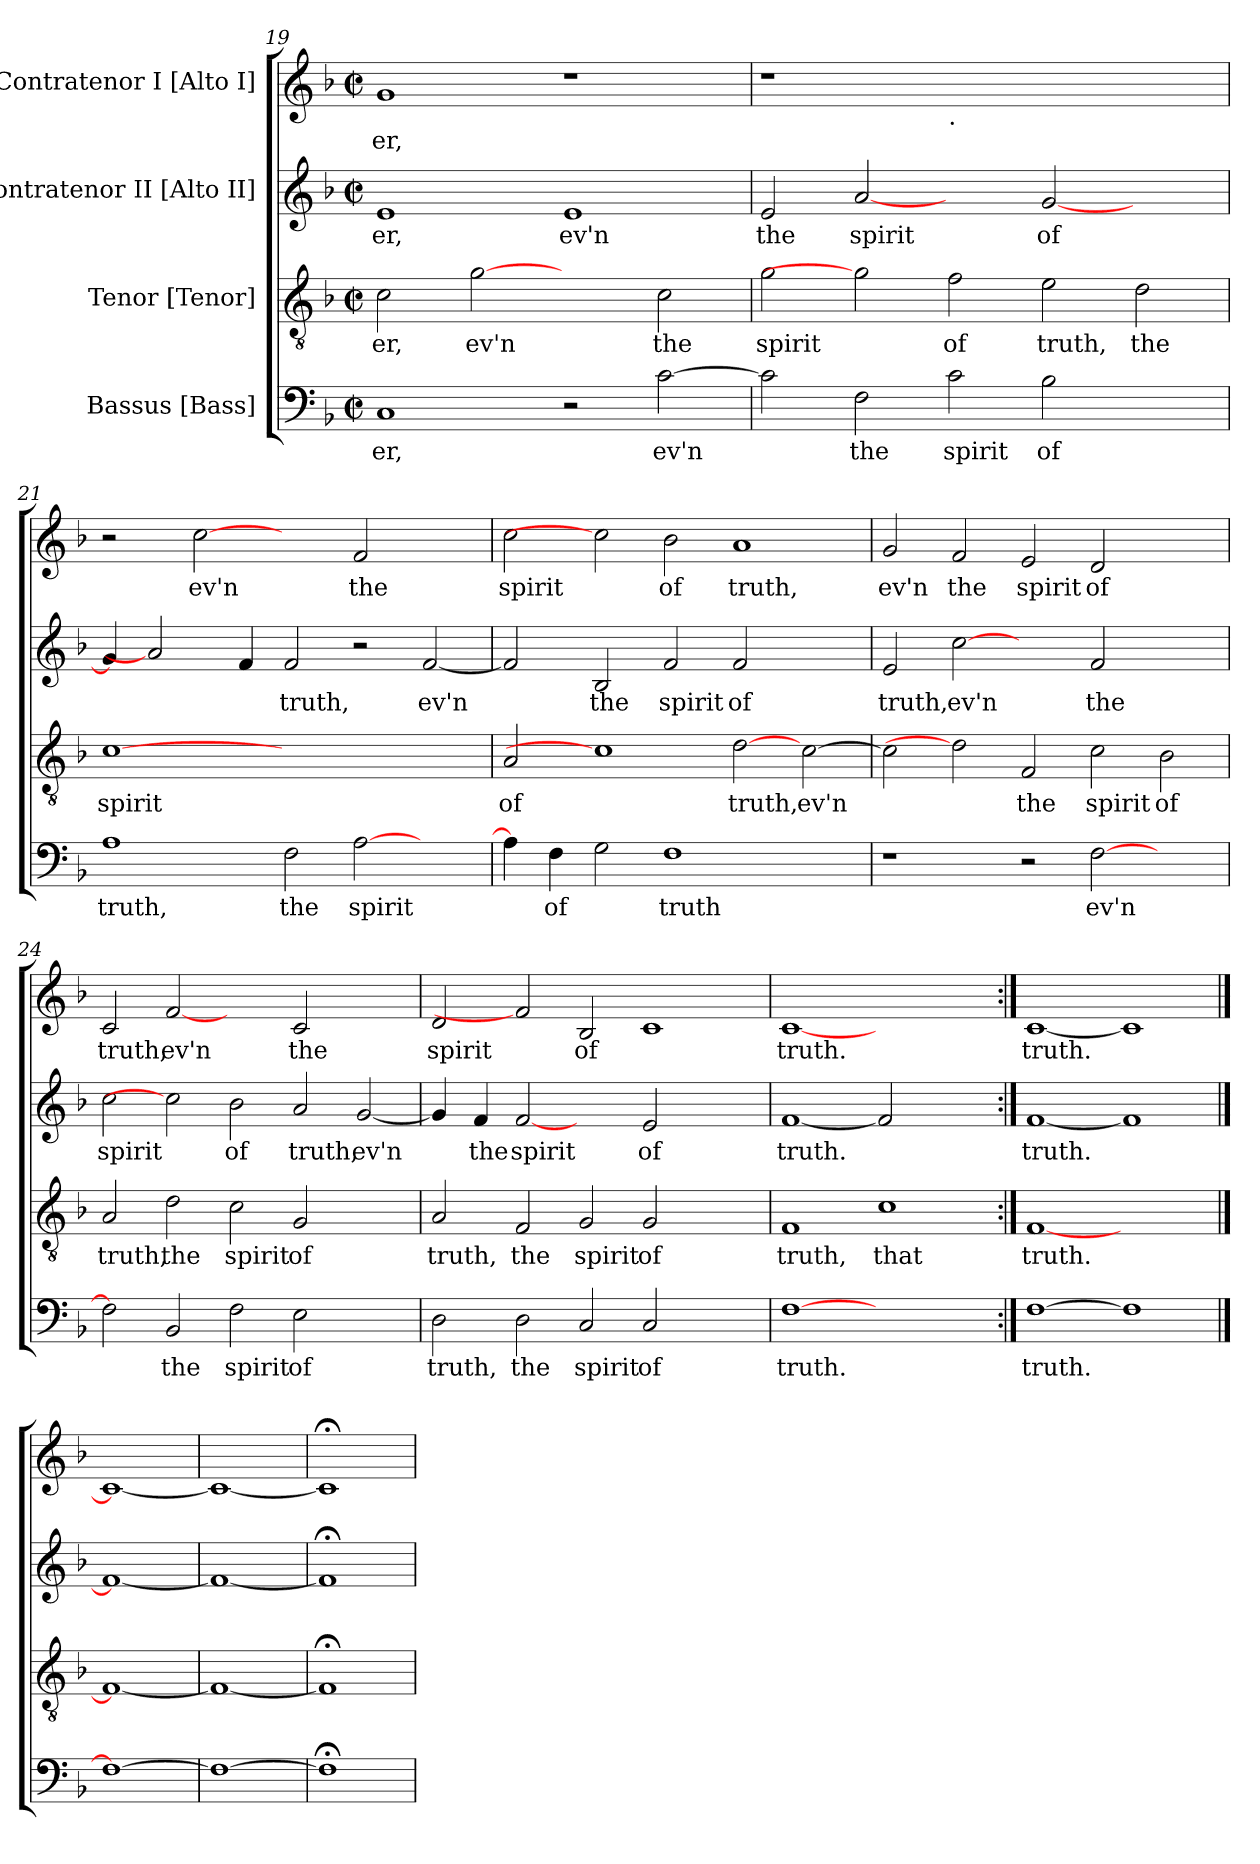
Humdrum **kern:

**kern	**text	**kern	**text	**kern	**text	**kern	**text
*part4	*part4	*part3	*part3	*part2	*part2	*part1	*part1
*staff4	*staff4	*staff3	*staff3	*staff2	*staff2	*staff1	*staff1
*I"Bassus [Bass]	*	*I"Tenor [Tenor]	*	*I"Contratenor II [Alto II]	*	*I"Contratenor I [Alto I]	*
*clefF4	*	*clefGv2	*	*clefG2	*	*clefG2	*
*k[b-]	*	*k[b-]	*	*k[b-]	*	*k[b-]	*
*F:	*	*F:	*	*F:	*	*F:	*
*M2/2	*	*M2/2	*	*M2/2	*	*M2/2	*
*met(c|)	*	*met(c|)	*	*met(c|)	*	*met(c|)	*
=19	=19	=19	=19	=19	=19	=19	=19
!	!LO:LY:b	!	!LO:LY:b	!	!LO:LY:b	!	!LO:LY:b
1C	-er,	2c\	-er,	1e	-er,	1g	-er,
!	!	!	!LO:LY:b	!	!	!	!
.	.	[2g	ev'n	.	.	.	.
!	!	!	!	!	!LO:LY:b	!	!
2r	.	2ryy	.	1e	ev'n	1r	.
!	!LO:LY:b	!	!LO:LY:b	!	!	!	!
[>2c\	ev'n	2c\	the	.	.	.	.
=20	=20	=20	=20	=20	=20	=20	=20
!	!	!	!LO:LY:b	!	!LO:LY:b	!	!
2c\]	.	2g\	spirit	2e/	the	1r	.
!	!LO:LY:b	!	!	!	!LO:LY:b	!	!
2F\	the	2g]	.	[2a	spirit	.	.
!	!	!	!	!	!	!LO:TX:b:t=.	!
!	!LO:LY:b	!	!LO:LY:b	!	!	!	!
2c\	spirit	2f\	of	2ryy	.	1.ryy	.
!	!LO:LY:b	!	!LO:LY:b	!	!LO:LY:b	!	!
2B-\	of	2e\	truth,	[<2g/	of	.	.
!	!	!	!LO:LY:b	!	!	!	!
2ryy	.	2d\	the	2ryy	.	.	.
=21	=21	=21	=21	=21	=21	=21	=21
!	!LO:LY:b	!	!LO:LY:b	!	!	!	!
1A	truth,	[1c	spirit	4g/]	.	2r	.
.	.	.	.	2a]	.	.	.
!	!	!	!	!	!	!	!LO:LY:b
.	.	.	.	.	.	[2cc	ev'n
.	.	.	.	4f/	.	.	.
!	!LO:LY:b	!	!	!	!LO:LY:b	!	!
2F\	the	1.ryy	.	2f/	truth,	2ryy	.
!	!LO:LY:b	!	!	!	!	!	!LO:LY:b
[<2A\	spirit	.	.	2r	.	2f/	the
!	!	!	!	!	!LO:LY:b	!	!
2ryy	.	.	.	[<2f/	ev'n	2ryy	.
!!LO:LB:g=z
=22	=22	=22	=22	=22	=22	=22	=22
!	!	!	!LO:LY:b	!	!	!	!LO:LY:b
4A\]	.	2A/	of	2f/]	.	2cc\	spirit
!	!LO:LY:b	!	!	!	!	!	!
4F\	of	.	.	.	.	.	.
!	!	!	!	!	!LO:LY:b	!	!
2G\	.	1c]	.	2B-/	the	2cc]	.
!	!LO:LY:b	!	!	!	!LO:LY:b	!	!LO:LY:b
1F	truth	.	.	2f/	spirit	2b-\	of
!	!	!	!LO:LY:b	!	!LO:LY:b	!	!LO:LY:b
.	.	[2d	truth,	2f/	of	1a	truth,
!	!	!	!LO:LY:b	!	!	!	!
2ryy	.	[>2c\	ev'n	2ryy	.	.	.
=23	=23	=23	=23	=23	=23	=23	=23
!	!	!	!	!	!LO:LY:b	!	!LO:LY:b
1r	.	2c\]	.	2e/	truth,	2g/	ev'n
!	!	!	!	!	!LO:LY:b	!	!LO:LY:b
.	.	2d]	.	[2cc	ev'n	2f/	the
!	!	!	!LO:LY:b	!	!	!	!LO:LY:b
2r	.	2F/	the	2ryy	.	2e/	spirit
!	!LO:LY:b	!	!LO:LY:b	!	!LO:LY:b	!	!LO:LY:b
[>2F\	ev'n	2c\	spirit	2f/	the	2d/	of
!	!	!	!LO:LY:b	!	!	!	!
2ryy	.	2B-\	of	2ryy	.	2ryy	.
=24	=24	=24	=24	=24	=24	=24	=24
!	!	!	!LO:LY:b	!	!LO:LY:b	!	!LO:LY:b
2F\]	.	2A/	truth,	2cc\	spirit	2c/	truth,
!	!LO:LY:b	!	!LO:LY:b	!	!	!	!LO:LY:b
2BB-/	the	2d\	the	2cc]	.	[2f	ev'n
!	!LO:LY:b	!	!LO:LY:b	!	!LO:LY:b	!	!
2F\	spirit	2c\	spirit	2b-\	of	2ryy	.
!	!LO:LY:b	!	!LO:LY:b	!	!LO:LY:b	!	!LO:LY:b
2E\	of	2G/	of	2a/	truth,	2c/	the
!	!	!	!	!	!LO:LY:b	!	!
2ryy	.	2ryy	.	[<2g/	ev'n	2ryy	.
!!LO:PB:g=z
=25	=25	=25	=25	=25	=25	=25	=25
!	!LO:LY:b	!	!LO:LY:b	!	!	!	!LO:LY:b
2D\	truth,	2A/	truth,	4g/]	.	2d/	spirit
!	!	!	!	!	!LO:LY:b	!	!
.	.	.	.	4f/	the	.	.
!	!LO:LY:b	!	!LO:LY:b	!	!LO:LY:b	!	!
2D\	the	2F/	the	[2f	spirit	2f]	.
!	!LO:LY:b	!	!LO:LY:b	!	!	!	!LO:LY:b
2C/	spirit	2G/	spirit	2ryy	.	2B-/	of
!	!LO:LY:b	!	!LO:LY:b	!	!LO:LY:b	!	!
2C/	of	2G/	of	2e/	of	1c	.
2ryy	.	2ryy	.	2ryy	.	.	.
=26	=26	=26	=26	=26	=26	=26	=26
!	!LO:LY:b	!	!LO:LY:b	!	!LO:LY:b	!	!LO:LY:b
[1F	truth.	1F	truth,	[1f	truth.	[1c	truth.
!	!	!	!LO:LY:b	!	!	!	!
1ryy	.	1c	that	2f]	.	1ryy	.
.	.	.	.	2ryy	.	.	.
=27:|!	=27:|!	=27:|!	=27:|!	=27:|!	=27:|!	=27:|!	=27:|!
!	!LO:LY:b	!	!LO:LY:b	!	!LO:LY:b	!	!LO:LY:b
[1F	truth.	[1F	truth.	[1f	truth.	[1c	truth.
1F]	.	1ryy	.	1f]	.	1c]	.
==28	==28	==28	==28	==28	==28	==28	==28
1F_	.	1F_	.	1f_	.	1c_	.
=29	=29	=29	=29	=29	=29	=29	=29
1F_	.	1F_	.	1f_	.	1c_	.
=30	=30	=30	=30	=30	=30	=30	=30
1F;<]	.	1F;<]	.	1f;<]	.	1c;<]	.
=	=	=	=	=	=	=	=
*-	*-	*-	*-	*-	*-	*-	*-
